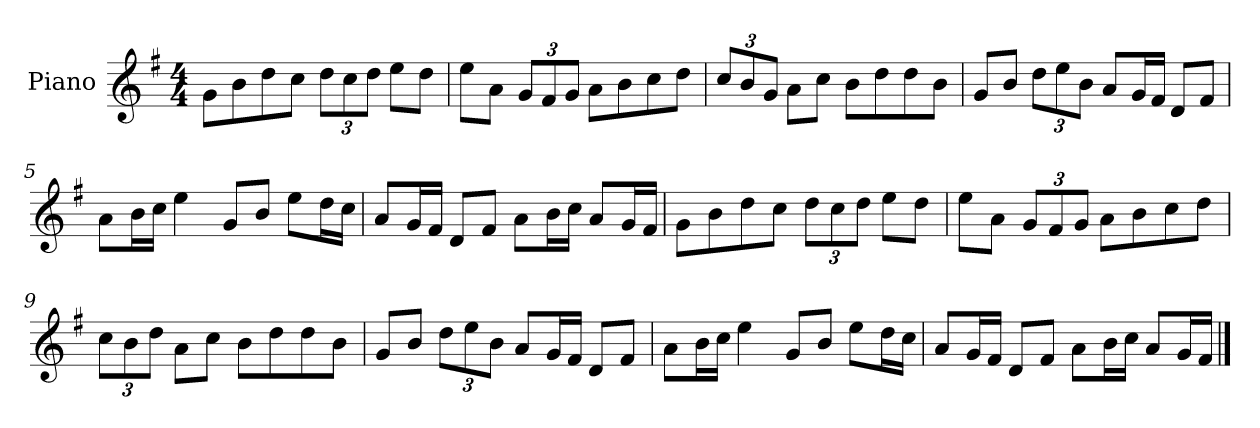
**kern
*part1
*staff1
*I"Piano
*I'P-no
*clefG2
*k[f#]
*M4/4
*MM90
=1
8g\L
8b\
8dd\
8cc\J
*Xbrackettup
12dd\L
12cc\
12dd\J
8ee\L
8dd\J
=2
8ee\L
8a\J
12g/L
12f#/
12g/J
8a\L
8b\
8cc\
8dd\J
=3
12cc/L
12b/
12g/J
8a\L
8cc\J
8b\L
8dd\
8dd\
8b\J
=4
8g/L
8b/J
12dd\L
12ee\
12b\J
8a/L
16g/L
16f#/JJ
8d/L
8f#/J
!!LO:LB:g=z
=5
8a\L
16b\L
16cc\JJ
4ee\
8g/L
8b/J
8ee\L
16dd\L
16cc\JJ
=6
8a/L
16g/L
16f#/JJ
8d/L
8f#/J
8a\L
16b\L
16cc\JJ
8a/L
16g/L
16f#/JJ
=7
8g\L
8b\
8dd\
8cc\J
12dd\L
12cc\
12dd\J
8ee\L
8dd\J
=8
8ee\L
8a\J
12g/L
12f#/
12g/J
8a\L
8b\
8cc\
8dd\J
!!LO:LB:g=z
=9
12cc\L
12b\
12dd\J
8a\L
8cc\J
8b\L
8dd\
8dd\
8b\J
=10
8g/L
8b/J
12dd\L
12ee\
12b\J
8a/L
16g/L
16f#/JJ
8d/L
8f#/J
=11
8a\L
16b\L
16cc\JJ
4ee\
8g/L
8b/J
8ee\L
16dd\L
16cc\JJ
=12
8a/L
16g/L
16f#/JJ
8d/L
8f#/J
8a\L
16b\L
16cc\JJ
8a/L
16g/L
16f#/JJ
==
*-
